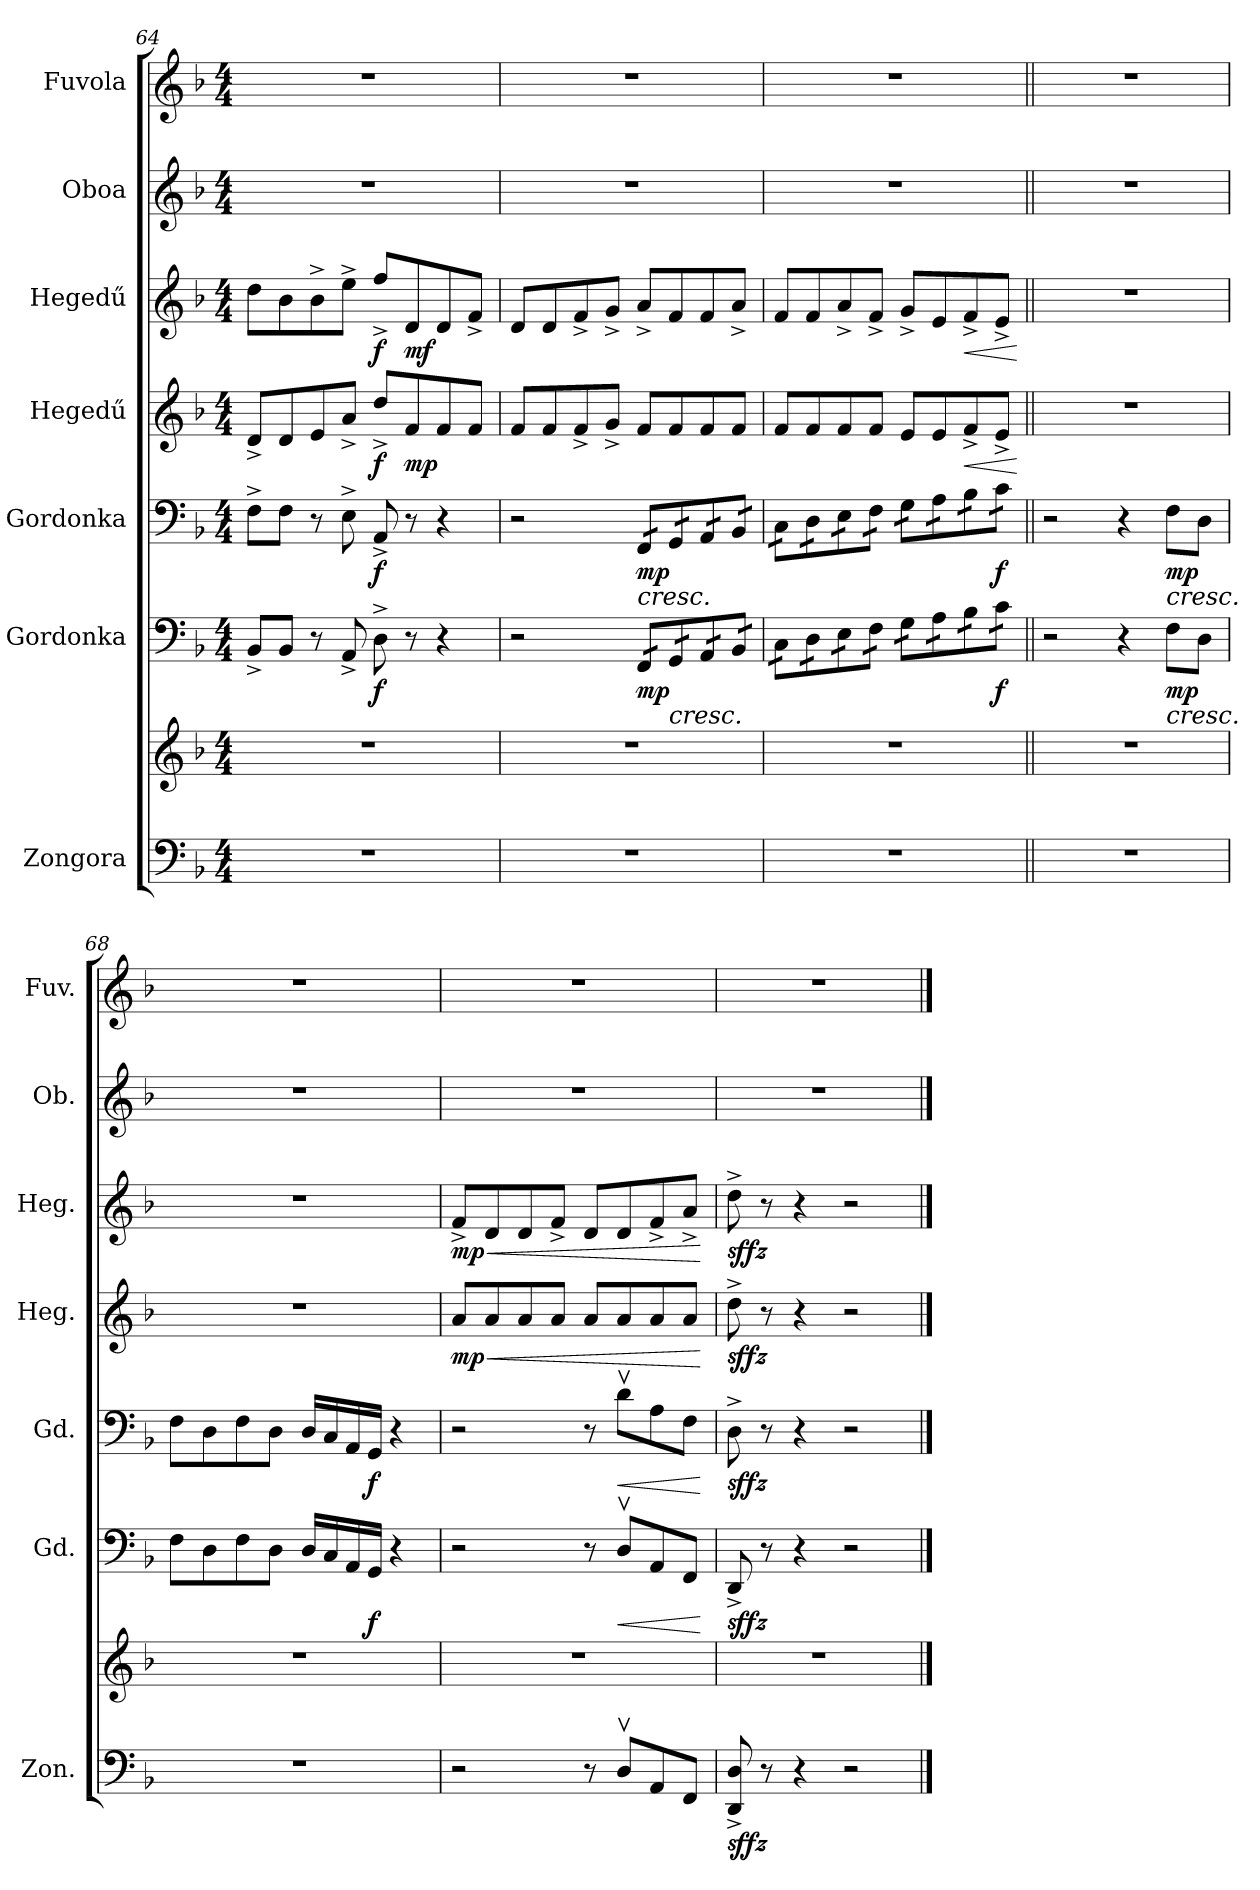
**kern	**kern	**dynam	**kern	**dynam	**kern	**dynam	**kern	**dynam	**kern	**dynam	**kern	**kern
*part7	*part7	*part7	*part6	*part6	*part5	*part5	*part4	*part4	*part3	*part3	*part2	*part1
*staff8	*staff7	*staff7/8	*staff6	*staff6	*staff5	*staff5	*staff4	*staff4	*staff3	*staff3	*staff2	*staff1
*I"Zongora	*	*	*I"Gordonka	*	*I"Gordonka	*	*I"Hegedű	*	*I"Hegedű	*	*I"Oboa	*I"Fuvola
*I'Zon.	*	*	*I'Gd.	*	*I'Gd.	*	*I'Heg.	*	*I'Heg.	*	*I'Ob.	*I'Fuv.
*clefF4	*clefG2	*	*clefF4	*	*clefF4	*	*clefG2	*	*clefG2	*	*clefG2	*clefG2
*k[b-]	*k[b-]	*	*k[b-]	*	*k[b-]	*	*k[b-]	*	*k[b-]	*	*k[b-]	*k[b-]
*M4/4	*M4/4	*	*M4/4	*	*M4/4	*	*M4/4	*	*M4/4	*	*M4/4	*M4/4
=64	=64	=64	=64	=64	=64	=64	=64	=64	=64	=64	=64	=64
1r	1r	.	8BB-^/L	.	8F^\L	.	8d^/L	.	8dd\L	.	1r	1r
.	.	.	8BB-/J	.	8F\J	.	8d/	.	8b-\	.	.	.
.	.	.	8r	.	8r	.	8e/	.	8b-^\	.	.	.
.	.	.	8AA^/	.	8E^\	.	8a^/J	.	8ee^\J	.	.	.
!	!	!	!	!LO:DY:b	!	!LO:DY:b	!	!LO:DY:b	!	!LO:DY:b	!	!
.	.	.	8D^\	f	8AA^/	f	8dd^/L	f	8ff^/L	f	.	.
!	!	!	!	!	!	!	!	!LO:DY:b	!	!LO:DY:b	!	!
.	.	.	8r	.	8r	.	8f/	mp	8d/	mf	.	.
.	.	.	4r	.	4r	.	8f/	.	8d/	.	.	.
.	.	.	.	.	.	.	8f/J	.	8f^/J	.	.	.
=65	=65	=65	=65	=65	=65	=65	=65	=65	=65	=65	=65	=65
1r	1r	.	2r	.	2r	.	8f/L	.	8d/L	.	1r	1r
.	.	.	.	.	.	.	8f/	.	8d/	.	.	.
.	.	.	.	.	.	.	8f^/	.	8f^/	.	.	.
.	.	.	.	.	.	.	8g^/J	.	8g^/J	.	.	.
!	!	!	!	!LO:DY:b	!	!LO:HP:b	!	!	!	!	!	!
!	!	!	!	!	!	!LO:DY:n=1:b	!	!	!	!	!	!
*	*	*	*tremolo	*	*	*	*	*	*	*	*	*
*	*	*	*	*	*tremolo	*	*	*	*	*	*	*
.	.	.	16FF/LL	mp	16FF/LL	< mp	8f/L	.	8a^/L	.	.	.
.	.	.	16FF/	.	16FF/	.	.	.	.	.	.	.
!	!	!	!	!LO:HP:b	!	!	!	!	!	!	!	!
.	.	.	16GG/	<	16GG/	.	8f/	.	8f/	.	.	.
.	.	.	16GG/	.	16GG/	.	.	.	.	.	.	.
.	.	.	16AA/	.	16AA/	.	8f/	.	8f/	.	.	.
.	.	.	16AA/	.	16AA/	.	.	.	.	.	.	.
.	.	.	16BB-/	.	16BB-/	.	8f/J	.	8a^/J	.	.	.
.	.	.	16BB-/JJ	.	16BB-/JJ	.	.	.	.	.	.	.
=66	=66	=66	=66	=66	=66	=66	=66	=66	=66	=66	=66	=66
1r	1r	.	16C\LL	.	16C\LL	.	8f/L	.	8f/L	.	1r	1r
.	.	.	16C\	.	16C\	.	.	.	.	.	.	.
.	.	.	16D\	.	16D\	.	8f/	.	8f/	.	.	.
.	.	.	16D\	.	16D\	.	.	.	.	.	.	.
.	.	.	16E\	.	16E\	.	8f/	.	8a^/	.	.	.
.	.	.	16E\	.	16E\	.	.	.	.	.	.	.
.	.	.	16F\	.	16F\	.	8f/J	.	8f^/J	.	.	.
.	.	.	16F\JJ	.	16F\JJ	.	.	.	.	.	.	.
.	.	.	16G\LL	.	16G\LL	.	8e/L	.	8g^/L	.	.	.
.	.	.	16G\	.	16G\	.	.	.	.	.	.	.
.	.	.	16A\	.	16A\	.	8e/	.	8e/	.	.	.
.	.	.	16A\	.	16A\	.	.	.	.	.	.	.
!	!	!	!	!	!	!	!	!LO:HP:b	!	!LO:HP:b	!	!
.	.	.	16B-\	.	16B-\	.	8f^/	<	8f^/	<	.	.
.	.	.	16B-\	.	16B-\	.	.	.	.	.	.	.
!	!	!	!	!LO:DY:b	!	!LO:DY:b	!	!	!	!	!	!
.	.	.	16c\	f	16c\	f	8e^/J	.	8e^/J	.	.	.
.	.	.	16c\JJ	.	16c\JJ	.	.	.	.	.	.	.
*	*	*	*	*	*Xtremolo	*	*	*	*	*	*	*
*	*	*	*Xtremolo	*	*	*	*	*	*	*	*	*
.	.	.	.	[	.	[	.	[	.	[	.	.
=67||	=67||	=67||	=67||	=67||	=67||	=67||	=67||	=67||	=67||	=67||	=67||	=67||
1r	1r	.	2r	.	2r	.	1r	.	1r	.	1r	1r
.	.	.	4r	.	4r	.	.	.	.	.	.	.
!	!	!	!	!LO:HP:b	!	!LO:HP:b	!	!	!	!	!	!
!	!	!	!	!LO:DY:n=1:b	!	!LO:DY:n=1:b	!	!	!	!	!	!
.	.	.	8F\L	< mp	8F\L	< mp	.	.	.	.	.	.
.	.	.	8D\J	.	8D\J	.	.	.	.	.	.	.
=68	=68	=68	=68	=68	=68	=68	=68	=68	=68	=68	=68	=68
1r	1r	.	8F\L	.	8F\L	.	1r	.	1r	.	1r	1r
.	.	.	8D\	.	8D\	.	.	.	.	.	.	.
.	.	.	8F\	.	8F\	.	.	.	.	.	.	.
.	.	.	8D\J	.	8D\J	.	.	.	.	.	.	.
.	.	.	16D/LL	.	16D/LL	.	.	.	.	.	.	.
.	.	.	16C/	.	16C/	.	.	.	.	.	.	.
.	.	.	16AA/	.	16AA/	.	.	.	.	.	.	.
!	!	!	!	!LO:DY:b	!	!LO:DY:b	!	!	!	!	!	!
.	.	.	16GG/JJ	f	16GG/JJ	f	.	.	.	.	.	.
.	.	.	4r	[	4r	[	.	.	.	.	.	.
=69	=69	=69	=69	=69	=69	=69	=69	=69	=69	=69	=69	=69
!	!	!	!	!	!	!	!	!LO:HP:b	!	!LO:HP:b	!	!
!	!	!	!	!	!	!	!	!LO:DY:n=1:b	!	!LO:DY:n=1:b	!	!
2r	1r	.	2r	.	2r	.	8a/L	< mp	8f^/L	< mp	1r	1r
.	.	.	.	.	.	.	8a/	.	8d/	.	.	.
.	.	.	.	.	.	.	8a/	.	8d/	.	.	.
.	.	.	.	.	.	.	8a/J	.	8f^/J	.	.	.
8r	.	.	8r	.	8r	.	8a/L	.	8d/L	.	.	.
!	!	!	!	!LO:HP:b	!	!LO:HP:b	!	!	!	!	!	!
8Dv/L	.	.	8Dv/L	<	8dv\L	<	8a/	.	8d/	.	.	.
8AA/	.	.	8AA/	.	8A\	.	8a/	.	8f^/	.	.	.
8FF/J	.	.	8FF/J	.	8F\J	.	8a/J	.	8a^/J	.	.	.
.	.	.	.	[	.	[	.	[	.	[	.	.
=70	=70	=70	=70	=70	=70	=70	=70	=70	=70	=70	=70	=70
!	!	!LO:DY:b=2	!	!LO:DY:b	!	!LO:DY:b	!	!LO:DY:b	!	!LO:DY:b	!	!
8DD/^ 8D/^	1r	sffz	8DD^/	sffz	8D^\	sffz	8dd^\	sffz	8dd^\	sffz	1r	1r
8r	.	.	8r	.	8r	.	8r	.	8r	.	.	.
4r	.	.	4r	.	4r	.	4r	.	4r	.	.	.
2r	.	.	2r	.	2r	.	2r	.	2r	.	.	.
==	==	==	==	==	==	==	==	==	==	==	==	==
*-	*-	*-	*-	*-	*-	*-	*-	*-	*-	*-	*-	*-
